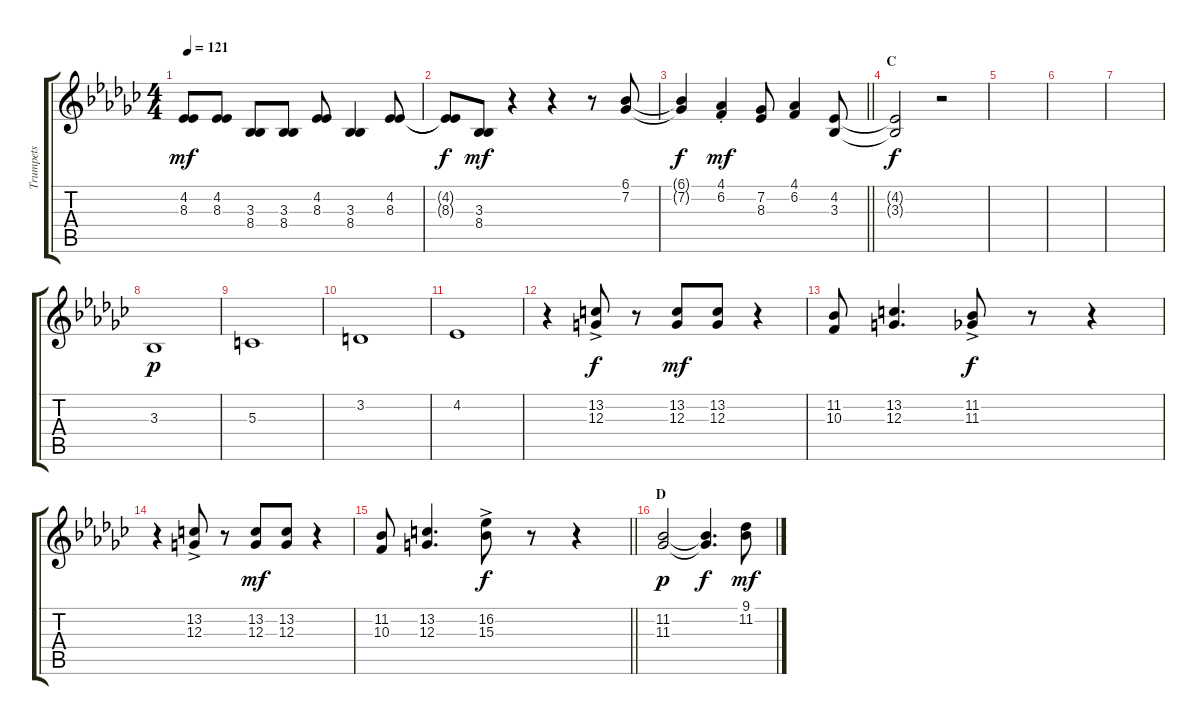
\track ("Trumpets" "Trumpets") {instrument trombone}
\staff {score tabs}
\tuning (E4 B3 G3 D3 A2 E2) {hide}
\ts (4 4)
\tempo 121
\clef g2
\ks ebminor
(4.2 8.3).8{dy mf} (4.2 8.3).8 (3.3 8.4).8 (3.3 8.4).8 (4.2 8.3).8 (3.3 8.4).4 (4.2 8.3).8 |
(4.2{t} 8.3{t}).8{dy f} (3.3 8.4).8{dy mf} r.4 r.4 r.8 (6.1 7.2).8 |
\barLineRight lightlight
(6.1{t} 7.2{t}).4{dy f} (4.1{st} 6.2{st}).4{dy mf} (7.2 8.3).8 (4.1 6.2).4 (4.2 3.3).8 |
\section ("" "C")
(4.2{t} 3.3{t}).2{dy f} r.2 |
|
|
|
3.3.1{dy p} |
5.3.1 |
3.2.1 |
4.2.1 |
r.4 (13.2{ac} 12.3{ac}).8{dy f} r.8 (13.2 12.3).8{dy mf} (13.2 12.3).8 r.4 |
(11.2 10.3).8 (13.2 12.3).4{d} (11.2{ac} 11.3{ac}).8{dy f} r.8 r.4 |
r.4 (13.2{ac} 12.3{ac}).8 r.8 (13.2 12.3).8{dy mf} (13.2 12.3).8 r.4 |
\barLineRight lightlight
(11.2 10.3).8 (13.2 12.3).4{d} (16.2{ac} 15.3{ac}).8{dy f} r.8 r.4 |
\section ("" "D")
(11.2 11.3).2{dy p} (11.2{t} 11.3{t}).4{d dy f} (9.1 11.2).8{dy mf}
